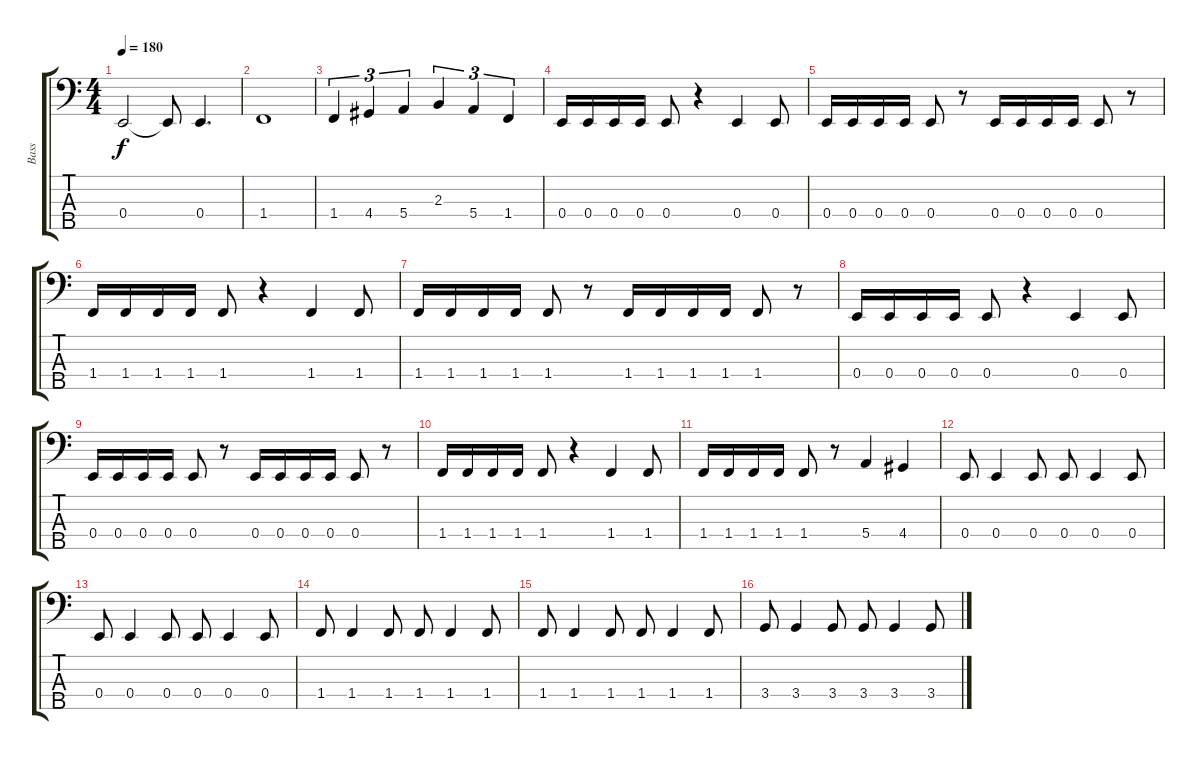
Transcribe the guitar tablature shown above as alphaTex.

\track ("Bass" "Bass") {instrument electricbassfinger}
\staff {score tabs}
\tuning (G2 D2 A1 E1 B0) {hide}
\ts (4 4)
\tempo 180
\clef f4
\ks c
0.4{t}.2{dy f} 0.4{t}.8 0.4.4{d} |
1.4.1 |
1.4.4{tu (3 2)} 4.4.4{tu (3 2)} 5.4.4{tu (3 2)} 2.3.4{tu (3 2)} 5.4.4{tu (3 2)} 1.4.4{tu (3 2)} |
0.4.16 0.4.16 0.4.16 0.4.16 0.4.8 r.4 0.4.4 0.4.8 |
0.4.16 0.4.16 0.4.16 0.4.16 0.4.8 r.8 0.4.16 0.4.16 0.4.16 0.4.16 0.4.8 r.8 |
1.4.16 1.4.16 1.4.16 1.4.16 1.4.8 r.4 1.4.4 1.4.8 |
1.4.16 1.4.16 1.4.16 1.4.16 1.4.8 r.8 1.4.16 1.4.16 1.4.16 1.4.16 1.4.8 r.8 |
0.4.16 0.4.16 0.4.16 0.4.16 0.4.8 r.4 0.4.4 0.4.8 |
0.4.16 0.4.16 0.4.16 0.4.16 0.4.8 r.8 0.4.16 0.4.16 0.4.16 0.4.16 0.4.8 r.8 |
1.4.16 1.4.16 1.4.16 1.4.16 1.4.8 r.4 1.4.4 1.4.8 |
1.4.16 1.4.16 1.4.16 1.4.16 1.4.8 r.8 5.4.4 4.4.4 |
0.4.8 0.4.4 0.4.8 0.4.8 0.4.4 0.4.8 |
0.4.8 0.4.4 0.4.8 0.4.8 0.4.4 0.4.8 |
1.4.8 1.4.4 1.4.8 1.4.8 1.4.4 1.4.8 |
1.4.8 1.4.4 1.4.8 1.4.8 1.4.4 1.4.8 |
3.4.8 3.4.4 3.4.8 3.4.8 3.4.4 3.4.8
